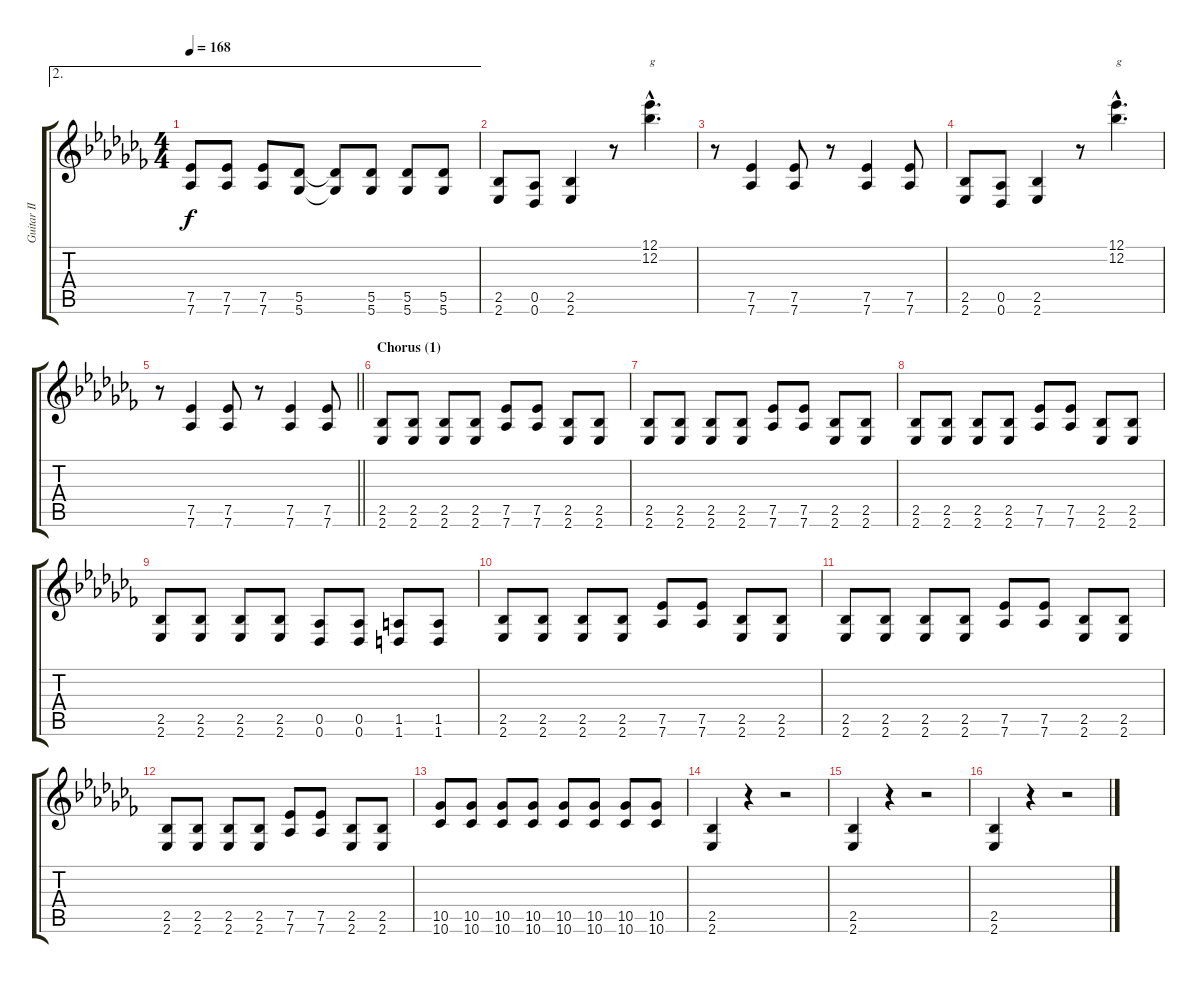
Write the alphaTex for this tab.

\track ("Guitar II" "Guitar II") {instrument distortionguitar}
\staff {score tabs}
\tuning (Eb4 Bb3 Gb3 Db3 Ab2 Db2) {hide}
\ae 2
\ts (4 4)
\tempo 168
\clef g2
\ks abminor
(7.5 7.6).8{dy f} (7.5 7.6).8 (7.5 7.6).8 (5.5 5.6).8 (5.5{t} 5.6{t}).8 (5.5 5.6).8 (5.5 5.6).8 (5.5 5.6).8 |
(2.5 2.6).8 (0.5 0.6).8 (2.5 2.6).4 r.8 (12.1{hac} 12.2{hac}).4{d txt "g"} |
r.8 (7.5 7.6).4 (7.5 7.6).8 r.8 (7.5 7.6).4 (7.5 7.6).8 |
(2.5 2.6).8 (0.5 0.6).8 (2.5 2.6).4 r.8 (12.1{hac} 12.2{hac}).4{d txt "g"} |
\barLineRight lightlight
r.8 (7.5 7.6).4 (7.5 7.6).8 r.8 (7.5 7.6).4 (7.5 7.6).8 |
\section ("" "Chorus (1)")
(2.5 2.6).8 (2.5 2.6).8 (2.5 2.6).8 (2.5 2.6).8 (7.5 7.6).8 (7.5 7.6).8 (2.5 2.6).8 (2.5 2.6).8 |
(2.5 2.6).8 (2.5 2.6).8 (2.5 2.6).8 (2.5 2.6).8 (7.5 7.6).8 (7.5 7.6).8 (2.5 2.6).8 (2.5 2.6).8 |
(2.5 2.6).8 (2.5 2.6).8 (2.5 2.6).8 (2.5 2.6).8 (7.5 7.6).8 (7.5 7.6).8 (2.5 2.6).8 (2.5 2.6).8 |
(2.5 2.6).8 (2.5 2.6).8 (2.5 2.6).8 (2.5 2.6).8 (0.5 0.6).8 (0.5 0.6).8 (1.5 1.6).8 (1.5 1.6).8 |
(2.5 2.6).8 (2.5 2.6).8 (2.5 2.6).8 (2.5 2.6).8 (7.5 7.6).8 (7.5 7.6).8 (2.5 2.6).8 (2.5 2.6).8 |
(2.5 2.6).8 (2.5 2.6).8 (2.5 2.6).8 (2.5 2.6).8 (7.5 7.6).8 (7.5 7.6).8 (2.5 2.6).8 (2.5 2.6).8 |
(2.5 2.6).8 (2.5 2.6).8 (2.5 2.6).8 (2.5 2.6).8 (7.5 7.6).8 (7.5 7.6).8 (2.5 2.6).8 (2.5 2.6).8 |
(10.5 10.6).8 (10.5 10.6).8 (10.5 10.6).8 (10.5 10.6).8 (10.5 10.6).8 (10.5 10.6).8 (10.5 10.6).8 (10.5 10.6).8 |
(2.5 2.6).4 r.4 r.2 |
(2.5 2.6).4 r.4 r.2 |
(2.5 2.6).4 r.4 r.2
